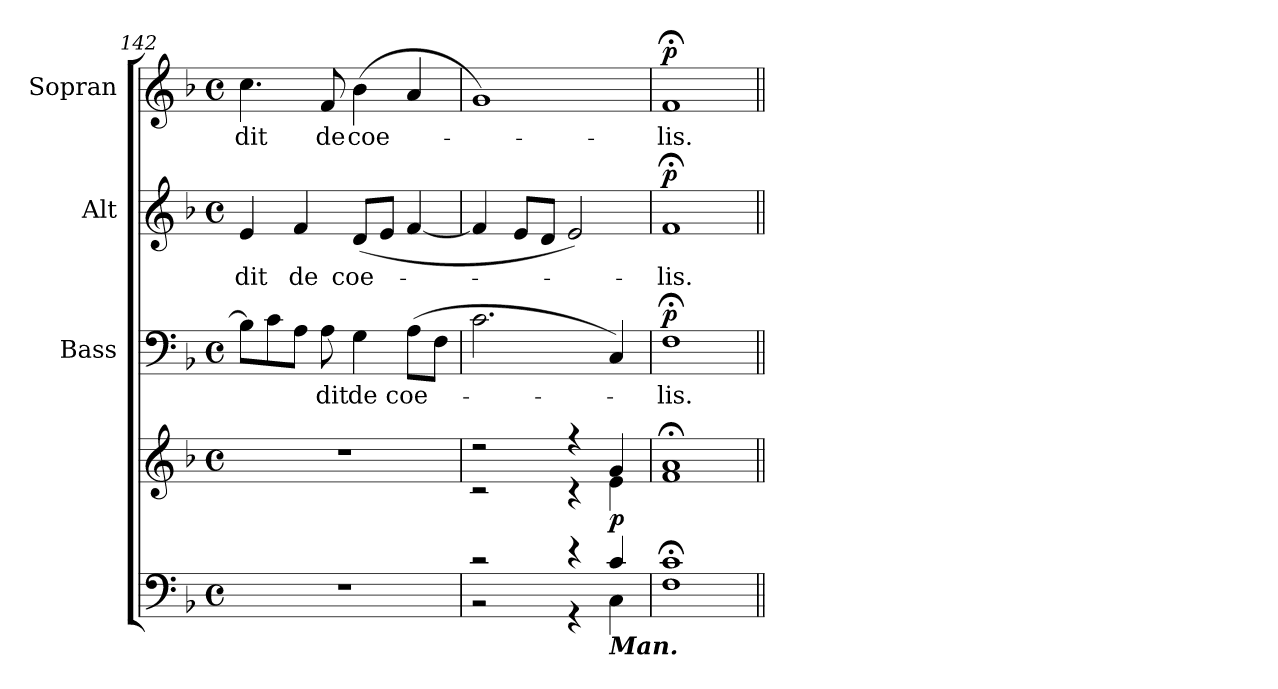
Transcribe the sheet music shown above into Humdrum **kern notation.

**kern	**kern	**dynam	**kern	**text	**dynam	**kern	**text	**dynam	**kern	**text	**dynam
*part4	*part4	*part4	*part3	*part3	*part3	*part2	*part2	*part2	*part1	*part1	*part1
*staff5	*staff4	*staff4/5	*staff3	*staff3	*staff3	*staff2	*staff2	*staff2	*staff1	*staff1	*staff1
*	*	*	*I"Bass	*	*	*I"Alt	*	*	*I"Sopran	*	*
*	*	*	*I'B.	*	*	*I'A.	*	*	*I'S.	*	*
*clefF4	*clefG2	*	*clefF4	*	*	*clefG2	*	*	*clefG2	*	*
*k[b-]	*k[b-]	*	*k[b-]	*	*	*k[b-]	*	*	*k[b-]	*	*
*F:	*F:	*	*F:	*	*	*F:	*	*	*F:	*	*
*M4/4	*M4/4	*	*M4/4	*	*	*M4/4	*	*	*M4/4	*	*
*met(c)	*met(c)	*	*met(c)	*	*	*met(c)	*	*	*met(c)	*	*
=142	=142	=142	=142	=142	=142	=142	=142	=142	=142	=142	=142
!	!	!	!	!	!	!	!LO:LY:b	!	!	!LO:LY:b	!
1r	1r	.	8B-\L]	.	.	4e/	-dit	.	4.cc\	-dit	.
.	.	.	8c\	.	.	.	.	.	.	.	.
!	!	!	!	!	!	!	!LO:LY:b	!	!	!	!
.	.	.	8A\J	.	.	4f/	de	.	.	.	.
!	!	!	!	!LO:LY:b	!	!	!	!	!	!LO:LY:b	!
.	.	.	8A\	-dit	.	.	.	.	8f/	de	.
!	!	!	!	!LO:LY:b	!	!	!LO:LY:b	!	!	!LO:LY:b	!
.	.	.	4G\	de	.	(<8d/L	coe-	.	(>4b-\	coe-	.
.	.	.	.	.	.	8e/J	.	.	.	.	.
!	!	!	!	!LO:LY:b	!	!	!	!	!	!	!
.	.	.	(>8A\L	coe-	.	[4f/	.	.	4a/	.	.
.	.	.	8F\J	.	.	.	.	.	.	.	.
=143	=143	=143	=143	=143	=143	=143	=143	=143	=143	=143	=143
*^	*^	*	*	*	*	*	*	*	*	*	*
2r	2r	2r	2r	.	2.c\	.	.	4f/]	.	.	1g)	.	.
.	.	.	.	.	.	.	.	8e/L	.	.	.	.	.
.	.	.	.	.	.	.	.	8d/J	.	.	.	.	.
4r	4r	4r	4r	.	.	.	.	2e/)	.	.	.	.	.
!LO:TX:b:Bi:t=Man.	!	!	!	!	!	!	!	!	!	!	!	!	!
!	!	!	!	!LO:DY:b	!	!	!	!	!	!	!	!	!
4c/	4C\	4g/	4e\	p	4C/)	.	.	.	.	.	.	.	.
=144	=144	=144	=144	=144	=144	=144	=144	=144	=144	=144	=144	=144	=144
!	!	!	!	!	!	!LO:LY:b	!LO:DY:a	!	!LO:LY:b	!LO:DY:a	!	!LO:LY:b	!LO:DY:a
1c;	1F	1a;<	1f	.	1F;<	-lis.	p	1f;<	-lis.	p	1f;<	-lis.	p
*v	*v	*	*	*	*	*	*	*	*	*	*	*	*
*	*v	*v	*	*	*	*	*	*	*	*	*	*
=||	=||	=||	=||	=||	=||	=||	=||	=||	=||	=||	=||
*-	*-	*-	*-	*-	*-	*-	*-	*-	*-	*-	*-
